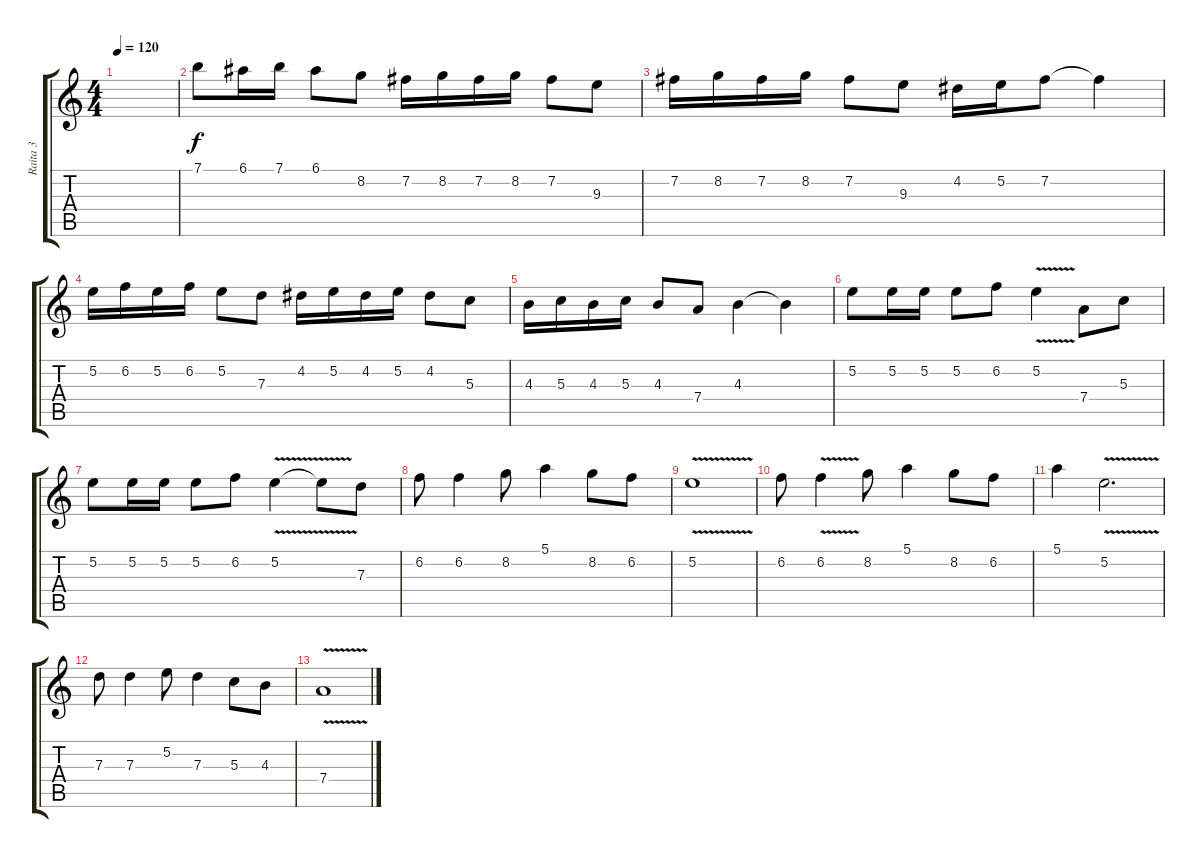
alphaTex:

\track ("Raita 3" "Raita 3") {instrument acousticguitarnylon}
\staff {score tabs}
\tuning (E4 B3 G3 D3 A2 E2) {hide}
\ts (4 4)
\tempo 120
\clef g2
\ks c
|
7.1.8 6.1.16 7.1.16 6.1.8 8.2.8 7.2.16 8.2.16 7.2.16 8.2.16 7.2.8 9.3.8 |
7.2.16 8.2.16 7.2.16 8.2.16 7.2.8 9.3.8 4.2.16 5.2.16 7.2.8 7.2{t}.4 |
5.2.16 6.2.16 5.2.16 6.2.16 5.2.8 7.3.8 4.2.16 5.2.16 4.2.16 5.2.16 4.2.8 5.3.8 |
4.3.16 5.3.16 4.3.16 5.3.16 4.3.8 7.4.8 4.3.4 4.3{t}.4 |
5.2.8 5.2.16 5.2.16 5.2.8 6.2.8 5.2{v}.4 7.4.8 5.3.8 |
5.2.8 5.2.16 5.2.16 5.2.8 6.2.8 5.2{v}.4 5.2{t}.8 7.3.8 |
6.2.8 6.2.4 8.2.8 5.1.4 8.2.8 6.2.8 |
5.2{v}.1 |
6.2.8 6.2{v}.4 8.2.8 5.1.4 8.2.8 6.2.8 |
5.1.4 5.2{v}.2{d} |
7.3.8 7.3.4 5.2.8 7.3.4 5.3.8 4.3.8 |
7.4{v}.1
